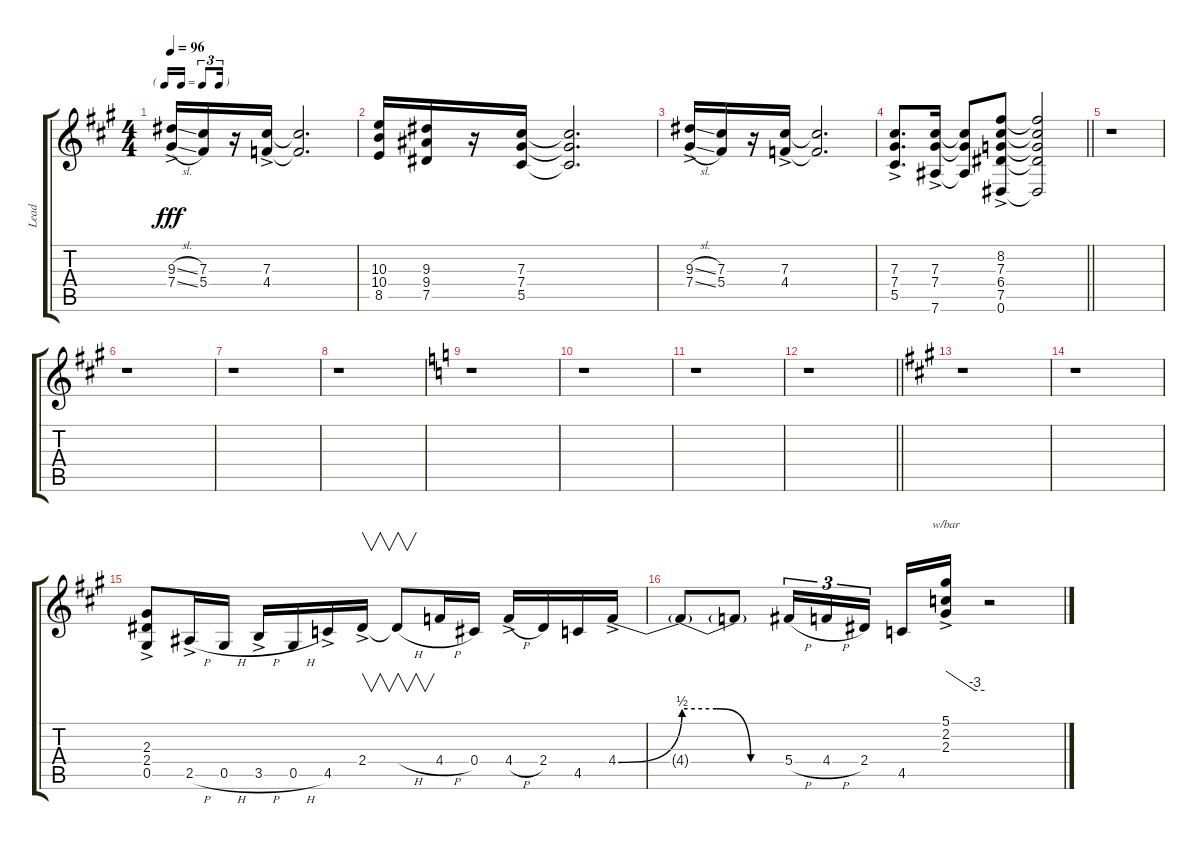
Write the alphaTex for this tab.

\track ("Lead" "Lead") {instrument overdrivenguitar}
\staff {score tabs}
\tuning (Eb4 Bb3 Gb3 Db3 Ab2 Eb2) {hide}
\ts (4 4)
\tf triplet16th
\tempo 96
\clef g2
\ks a
(9.3{sl ac} 7.4{sl ac}).16{dy fff} (7.3 5.4).16 r.16 (7.3{ac} 4.4{ac}).16 (7.3{t} 4.4{t}).2{d} |
(10.3 10.4 8.5).16 (9.3 9.4 7.5).16 r.16 (7.3 7.4 5.5).16 (7.3{t} 7.4{t} 5.5{t}).2{d} |
(9.3{sl ac} 7.4{sl ac}).16 (7.3 5.4).16 r.16 (7.3{ac} 4.4{ac}).16 (7.3{t} 4.4{t}).2{d} |
\barLineRight lightlight
(7.3{ac} 7.4{ac} 5.5{ac}).8{d} (7.3{ac} 7.4{ac} 7.6{ac}).16 (7.3{t} 7.4{t} 7.6{t}).8 (8.2{ac} 7.3{ac} 6.4{ac} 7.5{ac} 0.6{ac}).8 (8.2{t} 7.3{t} 6.4{t} 7.5{t} 0.6{t}).2 |
r.1 |
r.1 |
r.1 |
r.1 |
\ks c
r.1 |
r.1 |
r.1 |
\barLineRight lightlight
r.1 |
\ks a
r.1 |
r.1 |
(2.3{ac} 2.4{ac} 0.5{ac}).8 2.5{h ac}.16 0.5{h}.16 3.5{h ac}.16 0.5{h}.16 4.5{ac}.16 2.4{ac}.16{v} 2.4{h t}.8{v} 4.4{h}.16 0.4.16 4.4{h ac}.16 2.4.16 4.5.16 4.4{be (bend 0 0 60 2) ac}.16 |
4.4{be (custom 0 2 20 2 40 0 60 0) t}.8 4.4{t}.8 5.4{h}.16{tu (3 2)} 4.4{h}.16{tu (3 2)} 2.4.16{tu (3 2) beam splitsecondary} 4.5.16 (5.1{ac} 2.2{ac} 2.3{ac}).16{tbe (custom default 0 0 45 -12 60 -12)} r.2
